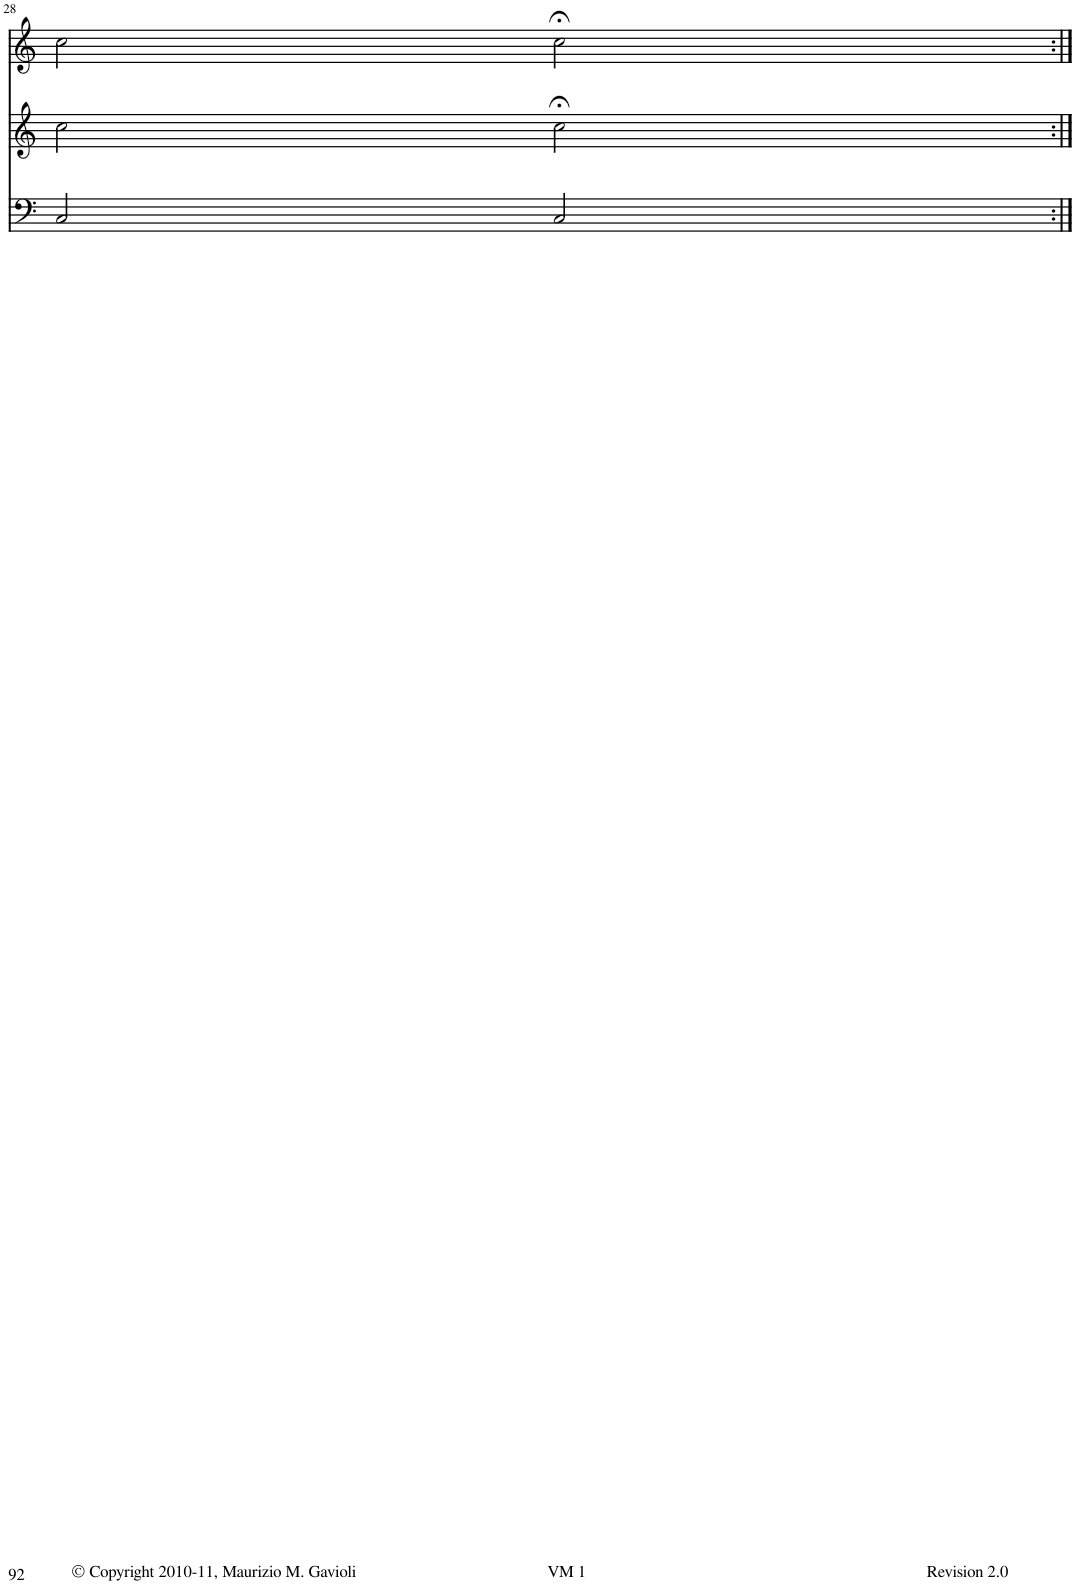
**kern	**kern	**kern
*part3	*part2	*part1
*staff3	*staff2	*staff1
*I"Violoncello	*I"Violin	*I"Violin
*I'Vc	*I'Vln	*I'Vln
!!LO:PB:g=z
*clefF4	*clefG2	*clefG2
*k[]	*k[]	*k[]
*M4/4	*M4/4	*M4/4
*met(c)	*met(c)	*met(c)
=28	=28	=28
2C/	2cc\	2cc\
2C/	2cc;<\	2cc;<\
=:|!	=:|!	=:|!
*-	*-	*-
